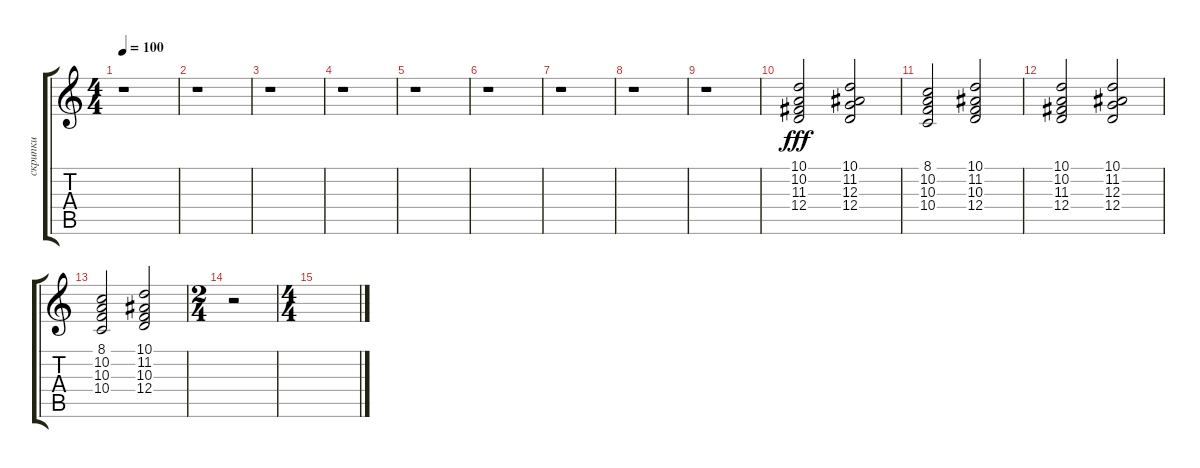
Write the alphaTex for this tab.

\track ("скрипки" "скрипки") {instrument stringensemble2}
\staff {score tabs}
\tuning (E4 B3 G3 D3 A2 E2) {hide}
\ts (4 4)
\tempo 100
\clef g2
\ks c
r.1{dy f} |
r.1 |
r.1 |
r.1 |
r.1 |
r.1 |
r.1 |
r.1 |
r.1 |
(10.1 10.2 11.3 12.4).2{dy fff} (10.1 11.2 12.3 12.4).2 |
(8.1 10.2 10.3 10.4).2 (10.1 11.2 10.3 12.4).2 |
(10.1 10.2 11.3 12.4).2 (10.1 11.2 12.3 12.4).2 |
(8.1 10.2 10.3 10.4).2 (10.1 11.2 10.3 12.4).2 |
\ts (2 4)
r.2 |
\ts (4 4)
